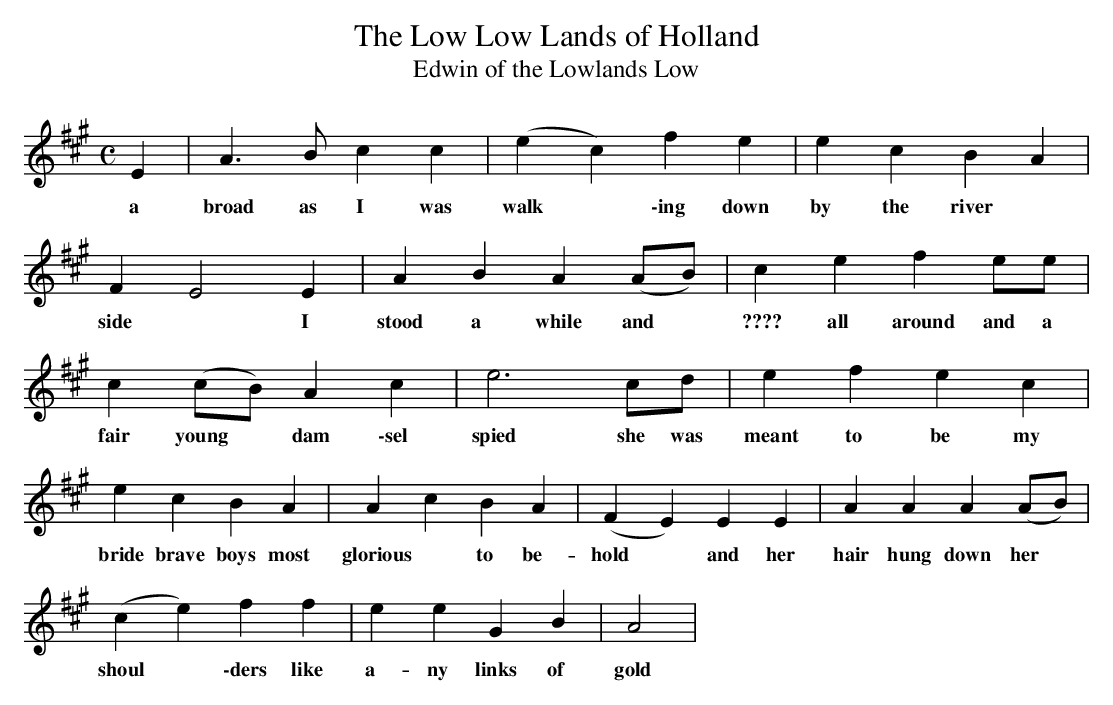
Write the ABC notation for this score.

X:1
T: The Low Low Lands of Holland
T: Edwin of the Lowlands Low
M: C
L: 1/8
K: A
E2 | A3 B c2 c2 | (e2 c2) f2 e2 |  e2 c2 B2 A2 |
w: a broad as I was walk *\-ing down by the river
F2 E4 E2 | A2 B2 A2 (AB) | c2 e2 f2 ee |
w: side * I stood a while and | ???? all around and a
c2 (cB) A2 c2 | e6 cd | e2 f2 e2 c2 |
w: fair young *dam \-sel spied she was meant to be my
e2 c2 B2 A2 | A2 c2 B2 A2 | (F2 E2) E2 E2 | A2 A2 A2 (AB) |
w: bride brave boys most glorious *to be-hold *and her hair hung down her
(c2 e2) f2 f2 | e2 e2 G2 B2 | A4 |
w:shoul *\-ders like a-ny links of gold
